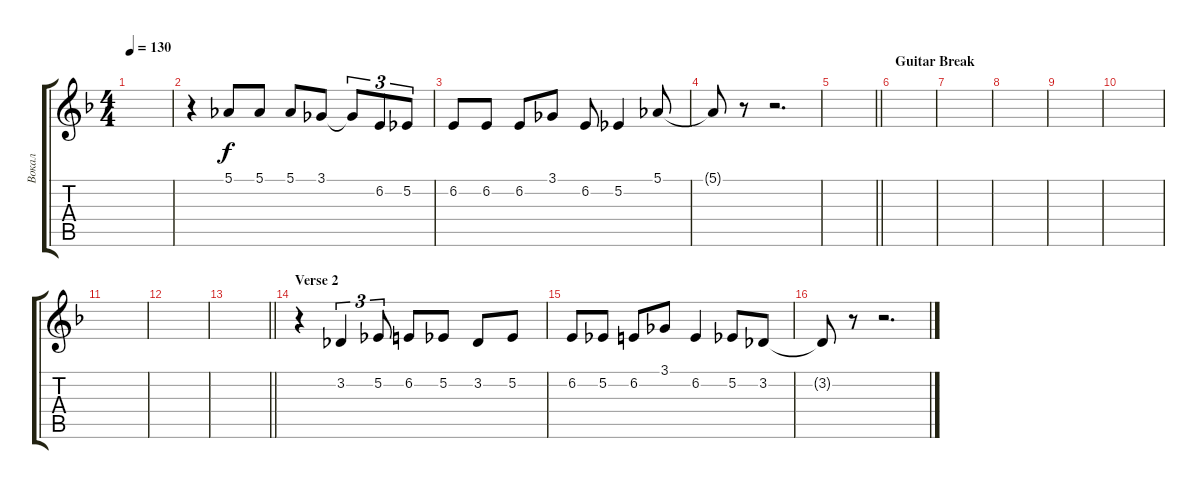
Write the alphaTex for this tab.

\track ("Вокал" "Вокал") {instrument trumpet}
\staff {score tabs}
\tuning (Eb4 Bb3 Gb3 Db3 Ab2 Eb2) {hide}
\ts (4 4)
\tempo 130
\clef g2
\ks dminor
|
r.4 5.1.8 5.1.8 5.1.8 3.1.8 3.1{t}.8{tu (3 2)} 6.2.8{tu (3 2)} 5.2.8{tu (3 2)} |
6.2.8 6.2.8 6.2.8 3.1.8 6.2.8 5.2.4 5.1.8 |
5.1{t}.8 r.8 r.2{d} |
\barLineRight lightlight
|
\section ("" "Guitar Break")
|
|
|
|
|
|
|
\barLineRight lightlight
|
\section ("" "Verse 2")
r.4 3.2.4{tu (3 2)} 5.2.8{tu (3 2)} 6.2.8 5.2.8 3.2.8 5.2.8 |
6.2.8 5.2.8 6.2.8 3.1.8 6.2.4 5.2.8 3.2.8 |
3.2{t}.8 r.8 r.2{d}
